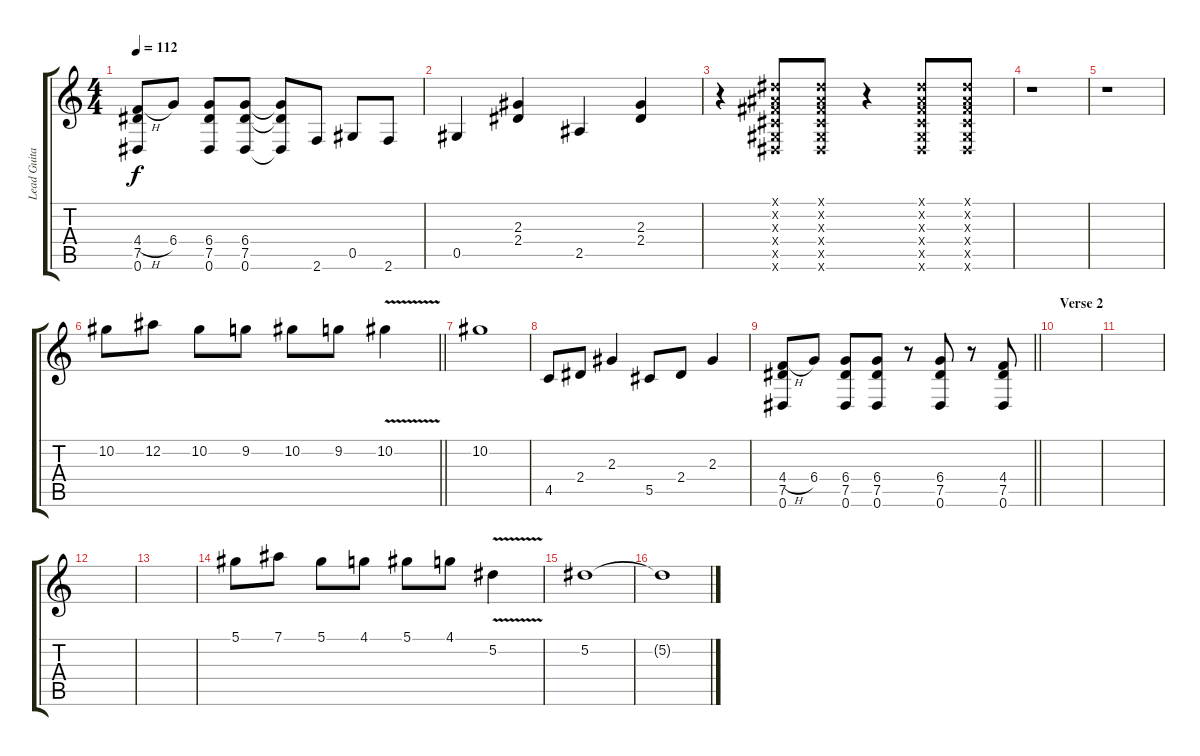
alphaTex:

\track ("Lead Guitars" "Lead Guita") {instrument distortionguitar}
\staff {score tabs}
\tuning (Eb4 Bb3 Gb3 Db3 Ab2 Eb2) {hide}
\ts (4 4)
\tempo 112
\clef g2
\ks c
(4.4{h} 7.5 0.6).8{dy f} 6.4.8 (6.4 7.5 0.6).8 (6.4 7.5 0.6).8 (6.4{t} 7.5{t} 0.6{t}).8 2.6.8 0.5.8 2.6.8 |
0.5.4 (2.3 2.4).4 2.5.4 (2.3 2.4).4 |
r.4 (0.1{x} 0.2{x} 0.3{x} 0.4{x} 0.5{x} 0.6{x}).8 (0.1{x} 0.2{x} 0.3{x} 0.4{x} 0.5{x} 0.6{x}).8 r.4 (0.1{x} 0.2{x} 0.3{x} 0.4{x} 0.5{x} 0.6{x}).8 (0.1{x} 0.2{x} 0.3{x} 0.4{x} 0.5{x} 0.6{x}).8 |
r.1 |
r.1 |
\barLineRight lightlight
10.2.8 12.2.8 10.2.8 9.2.8 10.2.8 9.2.8 10.2{v}.4 |
10.2.1 |
4.5.8 2.4.8 2.3.4 5.5.8 2.4.8 2.3.4 |
\barLineRight lightlight
(4.4{h} 7.5 0.6).8 6.4.8 (6.4 7.5 0.6).8 (6.4 7.5 0.6).8 r.8 (6.4 7.5 0.6).8 r.8 (4.4 7.5 0.6).8 |
\section ("" "Verse 2")
|
|
|
|
5.1.8 7.1.8 5.1.8 4.1.8 5.1.8 4.1.8 5.2{v}.4 |
5.2.1 |
5.2{t}.1
